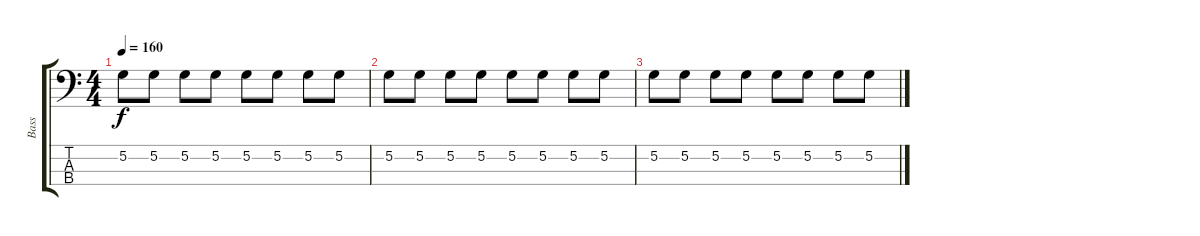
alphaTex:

\track ("Bass" "Bass") {instrument electricbassfinger}
\staff {score tabs}
\tuning (G2 D2 A1 E1) {hide}
\ts (4 4)
\tempo 160
\clef f4
\ks c
5.2.8{dy f} 5.2.8 5.2.8 5.2.8 5.2.8 5.2.8 5.2.8 5.2.8 |
5.2.8 5.2.8 5.2.8 5.2.8 5.2.8 5.2.8 5.2.8 5.2.8 |
5.2.8 5.2.8 5.2.8 5.2.8 5.2.8 5.2.8 5.2.8 5.2.8
